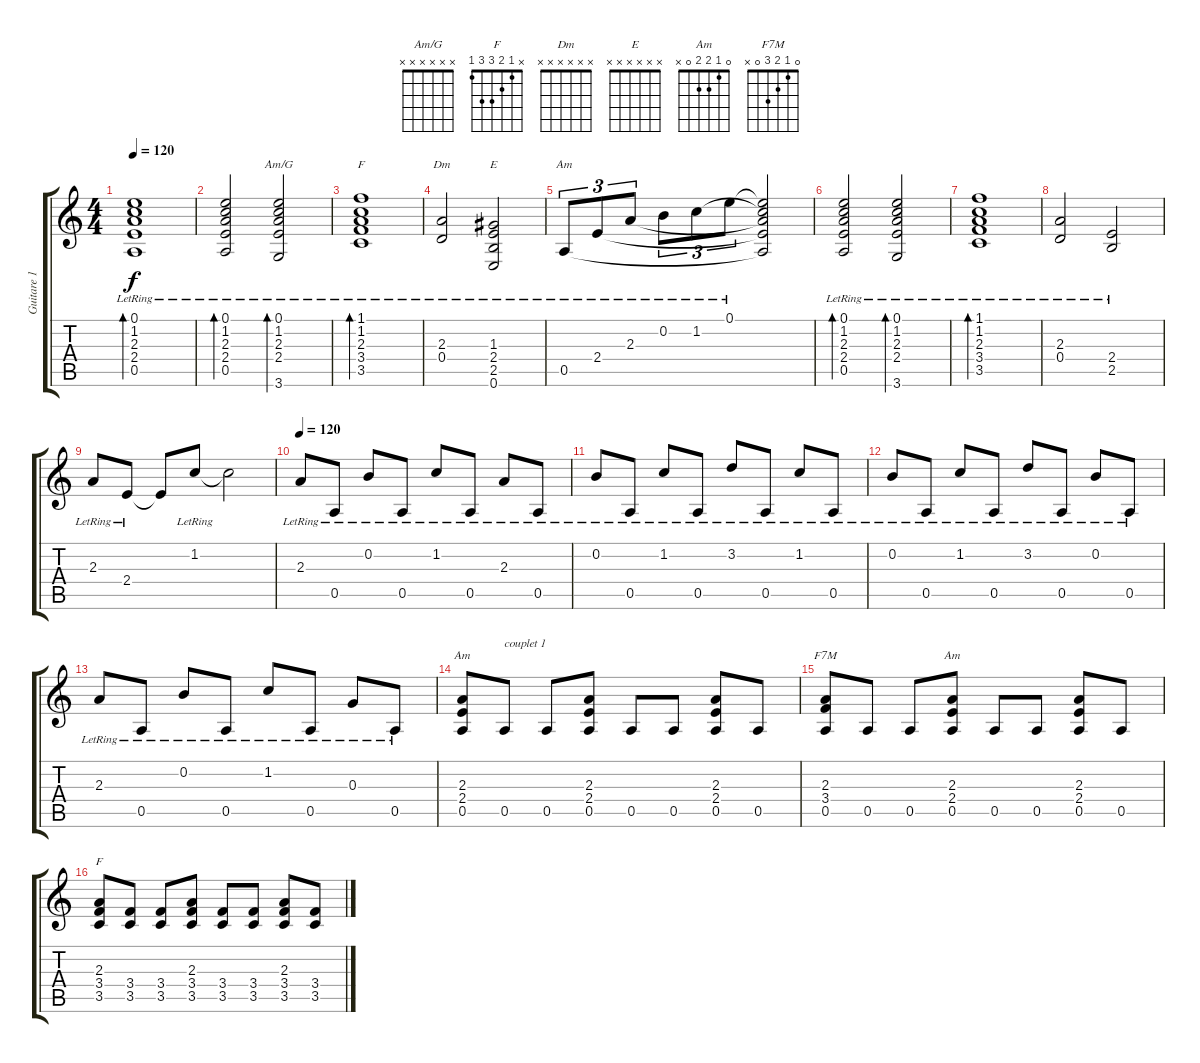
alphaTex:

\track ("Guitare 1 " "Guitare 1 ") {instrument acousticguitarsteel}
\staff {score tabs}
\tuning (E4 B3 G3 D3 A2 E2) {hide}
\chord ("Am/G" x x x x x x) {firstfret 0}
\chord ("F" x x x x x x) {firstfret 0}
\chord ("Dm" x x x x x x) {firstfret 0}
\chord ("E" x x x x x x) {firstfret 0}
\chord ("Am" x x x x x x) {firstfret 0}
\chord ("Am" x 1 2 2 0 x)
\chord ("F7M" 0 1 2 3 0 x)
\chord ("Am" 0 1 2 2 0 x)
\chord ("F" x 1 2 3 3 1)
\ts (4 4)
\tempo 120
\tempo 100
\tempo 120
\clef g2
\ks c
(0.1{lr} 1.2{lr} 2.3{lr} 2.4{lr} 0.5{lr}).1{bd 480 dy f instrument acousticguitarsteel} |
(0.1{lr} 1.2{lr} 2.3{lr} 2.4{lr} 0.5{lr}).2{bd 240} (0.1{lr} 1.2{lr} 2.3{lr} 2.4{lr} 3.6{lr}).2{bd 240 ch "Am/G"} |
(1.1{lr} 1.2{lr} 2.3{lr} 3.4{lr} 3.5{lr}).1{bd 480 ch "F"} |
(2.3{lr} 0.4{lr}).2{ch "Dm"} (1.3{lr} 2.4{lr} 2.5{lr} 0.6{lr}).2{ch "E"} |
0.5{lr}.8{tu (3 2) ch "Am"} 2.4{lr}.8{tu (3 2)} 2.3{lr}.8{tu (3 2)} 0.2{lr}.8{tu (3 2)} 1.2{lr}.8{tu (3 2)} 0.1{lr}.8{tu (3 2)} (0.1{t} 1.2{t} 2.3{t} 2.4{t} 0.5{t}).2 |
(0.1{lr} 1.2{lr} 2.3{lr} 2.4{lr} 0.5{lr}).2{bd 240} (0.1{lr} 1.2{lr} 2.3{lr} 2.4{lr} 3.6{lr}).2{bd 240} |
(1.1{lr} 1.2{lr} 2.3{lr} 3.4{lr} 3.5{lr}).1{bd 240} |
(2.3{lr} 0.4{lr}).2 (2.4{lr} 2.5{lr}).2 |
2.3{lr}.8 2.4{lr}.8 2.4{t}.8 1.2{lr}.8 1.2{t}.2 |
\tempo 120
2.3{lr}.8 0.5{lr}.8 0.2{lr}.8 0.5{lr}.8 1.2{lr}.8 0.5{lr}.8 2.3{lr}.8 0.5{lr}.8 |
0.2{lr}.8 0.5{lr}.8 1.2{lr}.8 0.5{lr}.8 3.2{lr}.8 0.5{lr}.8 1.2{lr}.8 0.5{lr}.8 |
0.2{lr}.8 0.5{lr}.8 1.2{lr}.8 0.5{lr}.8 3.2{lr}.8 0.5{lr}.8 0.2{lr}.8 0.5{lr}.8 |
2.3{lr}.8 0.5{lr}.8 0.2{lr}.8 0.5{lr}.8 1.2{lr}.8 0.5{lr}.8 0.3{lr}.8 0.5{lr}.8 |
(2.3 2.4 0.5).8{ch "Am"} 0.5.8{txt "couplet 1"} 0.5.8 (2.3 2.4 0.5).8 0.5.8 0.5.8 (2.3 2.4 0.5).8 0.5.8 |
(2.3 3.4 0.5).8{ch "F7M"} 0.5.8 0.5.8 (2.3 2.4 0.5).8{ch "Am"} 0.5.8 0.5.8 (2.3 2.4 0.5).8 0.5.8 |
(2.3 3.4 3.5).8{ch "F"} (3.4 3.5).8 (3.4 3.5).8 (2.3 3.4 3.5).8 (3.4 3.5).8 (3.4 3.5).8 (2.3 3.4 3.5).8 (3.4 3.5).8
